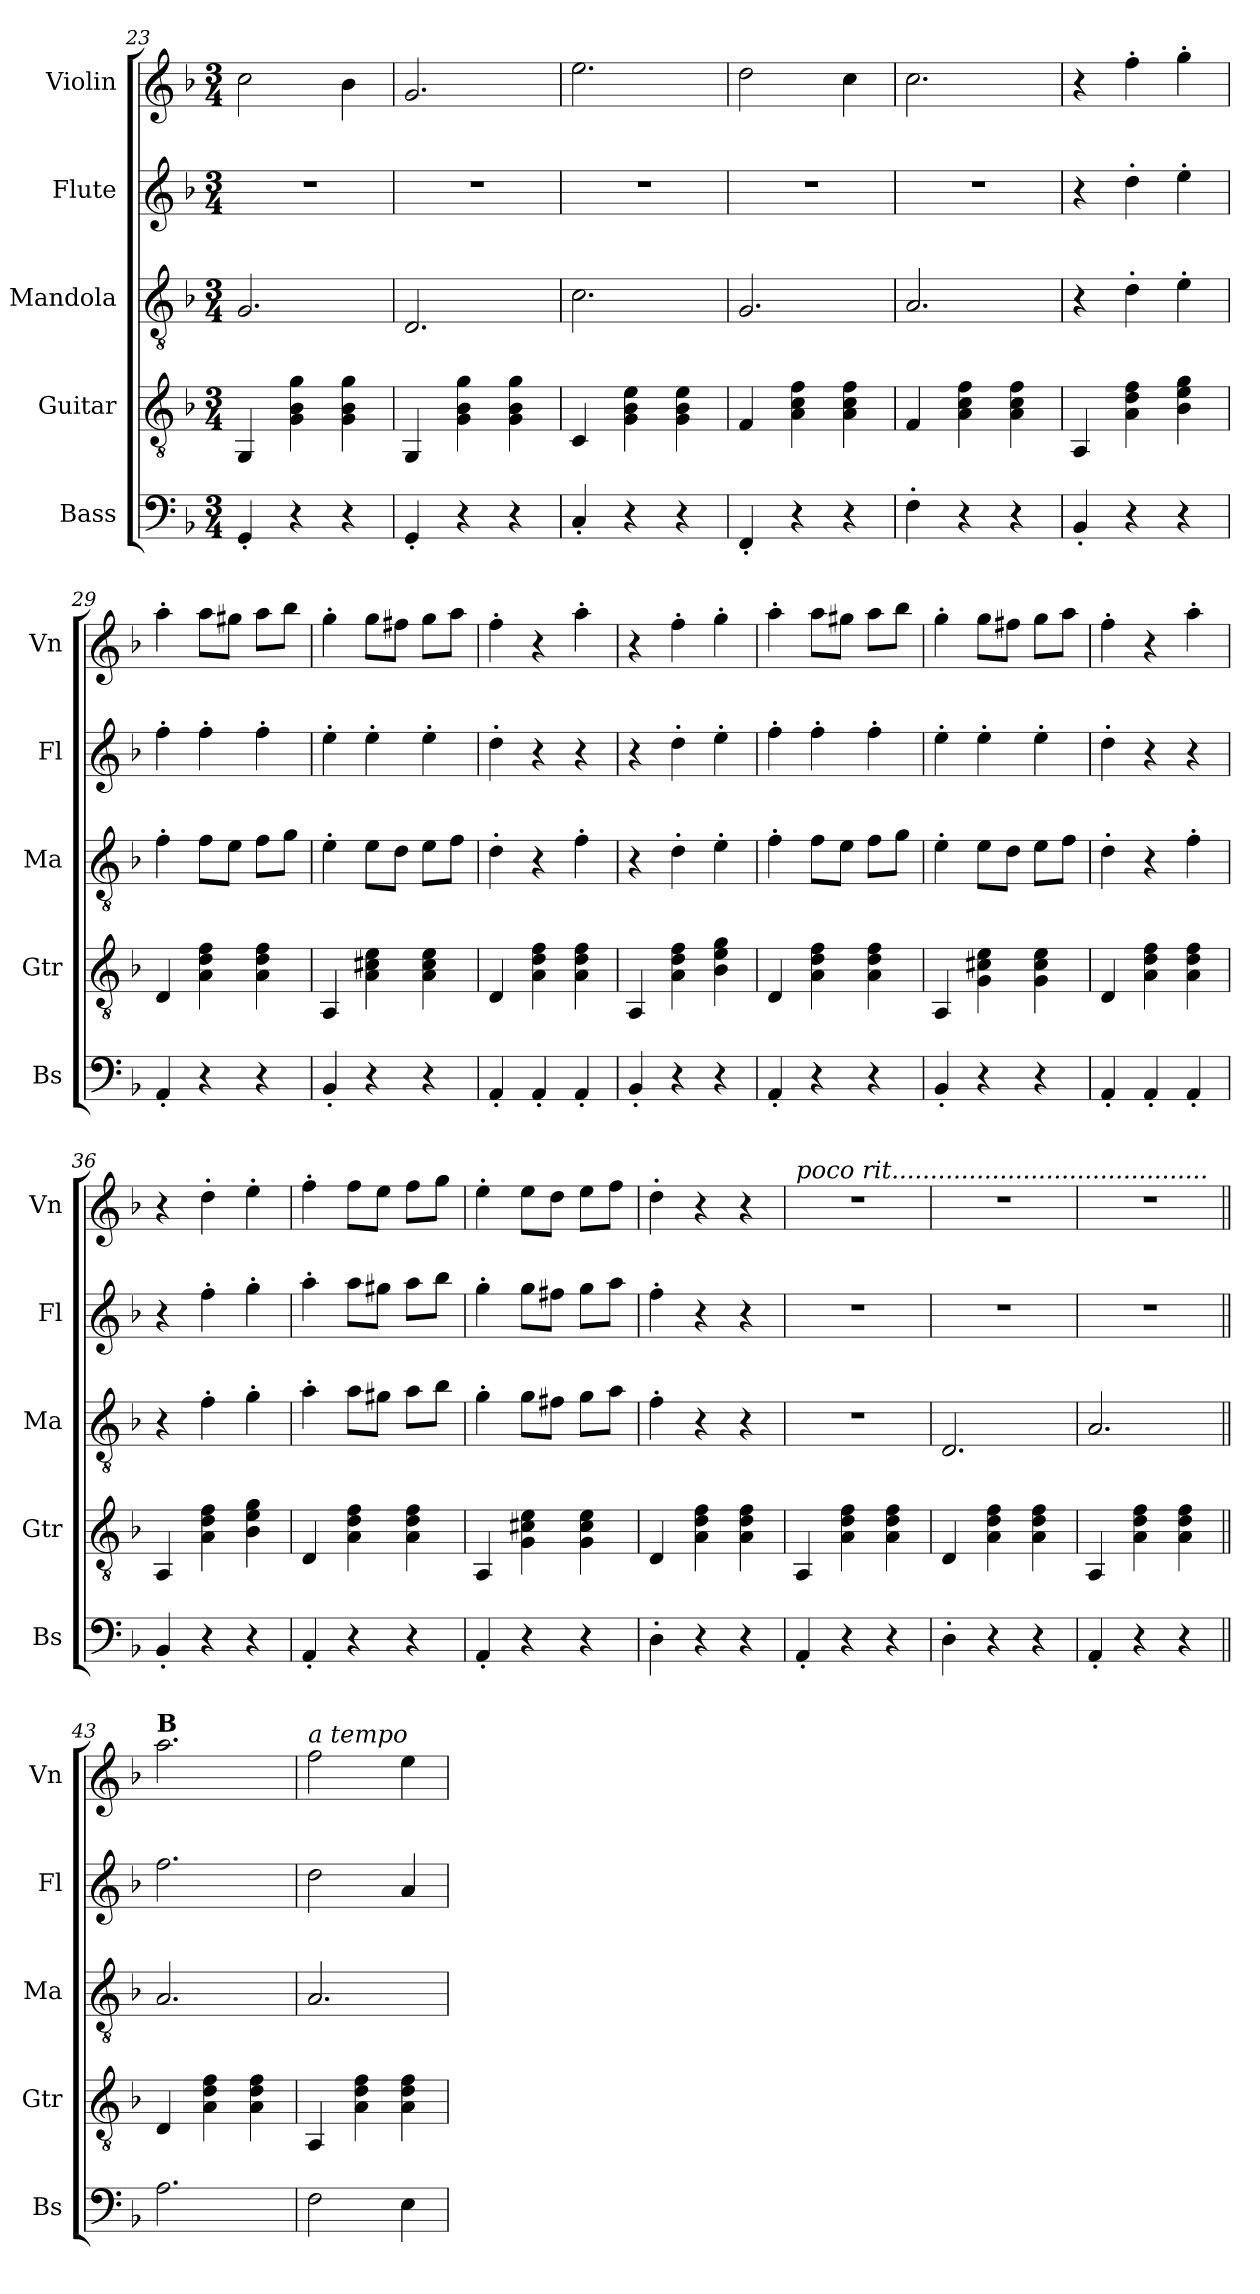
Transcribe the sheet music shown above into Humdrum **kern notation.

**kern	**kern	**kern	**kern	**kern
*part5	*part4	*part3	*part2	*part1
*staff5	*staff4	*staff3	*staff2	*staff1
*I"Bass	*I"Guitar	*I"Mandola	*I"Flute	*I"Violin
*I'Bs	*I'Gtr	*I'Ma	*I'Fl	*I'Vn
*clefF4	*clefGv2	*clefGv2	*clefG2	*clefG2
*ITrd7c12	*	*	*	*
*k[b-]	*k[b-]	*k[b-]	*k[b-]	*k[b-]
*M3/4	*M3/4	*M3/4	*M3/4	*M3/4
=23	=23	=23	=23	=23
4GGG'/	4GG/	2.G/	2.r	2cc\
4r	4G\ 4B-\ 4g\	.	.	.
4r	4G\ 4B-\ 4g\	.	.	4b-\
=24	=24	=24	=24	=24
4GGG'/	4GG/	2.D/	2.r	2.g/
4r	4G\ 4B-\ 4g\	.	.	.
4r	4G\ 4B-\ 4g\	.	.	.
=25	=25	=25	=25	=25
4CC'/	4C/	2.c\	2.r	2.ee\
4r	4G\ 4B-\ 4e\	.	.	.
4r	4G\ 4B-\ 4e\	.	.	.
=26	=26	=26	=26	=26
4FFF'/	4F/	2.G/	2.r	2dd\
4r	4A\ 4c\ 4f\	.	.	.
4r	4A\ 4c\ 4f\	.	.	4cc\
=27	=27	=27	=27	=27
4FF'\	4F/	2.A/	2.r	2.cc\
4r	4A\ 4c\ 4f\	.	.	.
4r	4A\ 4c\ 4f\	.	.	.
!!LO:PB:g=z
=28	=28	=28	=28	=28
4BBB-'/	4AA/	4r	4r	4r
4r	4A\ 4d\ 4f\	4d'\	4dd'\	4ff'\
4r	4B-\ 4e\ 4g\	4e'\	4ee'\	4gg'\
=29	=29	=29	=29	=29
4AAA'/	4D/	4f'\	4ff'\	4aa'\
4r	4A\ 4d\ 4f\	8f\L	4ff'\	8aa\L
.	.	8e\J	.	8gg#X\J
4r	4A\ 4d\ 4f\	8f\L	4ff'\	8aa\L
.	.	8g\J	.	8bb-\J
=30	=30	=30	=30	=30
4BBB-'/	4AA/	4e'\	4ee'\	4gg'\
4r	4A\ 4c#X\ 4e\	8e\L	4ee'\	8gg\L
.	.	8d\J	.	8ff#X\J
4r	4A\ 4c#\ 4e\	8e\L	4ee'\	8gg\L
.	.	8f\J	.	8aa\J
=31	=31	=31	=31	=31
4AAA'/	4D/	4d'\	4dd'\	4ff'\
4AAA'/	4A\ 4d\ 4f\	4r	4r	4r
4AAA'/	4A\ 4d\ 4f\	4f'\	4r	4aa'\
=32	=32	=32	=32	=32
4BBB-'/	4AA/	4r	4r	4r
4r	4A\ 4d\ 4f\	4d'\	4dd'\	4ff'\
4r	4B-\ 4e\ 4g\	4e'\	4ee'\	4gg'\
=33	=33	=33	=33	=33
4AAA'/	4D/	4f'\	4ff'\	4aa'\
4r	4A\ 4d\ 4f\	8f\L	4ff'\	8aa\L
.	.	8e\J	.	8gg#X\J
4r	4A\ 4d\ 4f\	8f\L	4ff'\	8aa\L
.	.	8g\J	.	8bb-\J
=34	=34	=34	=34	=34
4BBB-'/	4AA/	4e'\	4ee'\	4gg'\
4r	4G\ 4c#X\ 4e\	8e\L	4ee'\	8gg\L
.	.	8d\J	.	8ff#X\J
4r	4G\ 4c#\ 4e\	8e\L	4ee'\	8gg\L
.	.	8f\J	.	8aa\J
!!LO:LB:g=z
=35	=35	=35	=35	=35
4AAA'/	4D/	4d'\	4dd'\	4ff'\
4AAA'/	4A\ 4d\ 4f\	4r	4r	4r
4AAA'/	4A\ 4d\ 4f\	4f'\	4r	4aa'\
=36	=36	=36	=36	=36
4BBB-'/	4AA/	4r	4r	4r
4r	4A\ 4d\ 4f\	4f'\	4ff'\	4dd'\
4r	4B-\ 4e\ 4g\	4g'\	4gg'\	4ee'\
=37	=37	=37	=37	=37
4AAA'/	4D/	4a'\	4aa'\	4ff'\
4r	4A\ 4d\ 4f\	8a\L	8aa\L	8ff\L
.	.	8g#X\J	8gg#X\J	8ee\J
4r	4A\ 4d\ 4f\	8a\L	8aa\L	8ff\L
.	.	8b-\J	8bb-\J	8gg\J
=38	=38	=38	=38	=38
4AAA'/	4AA/	4g'\	4gg'\	4ee'\
4r	4G\ 4c#X\ 4e\	8g\L	8gg\L	8ee\L
.	.	8f#X\J	8ff#X\J	8dd\J
4r	4G\ 4c#\ 4e\	8g\L	8gg\L	8ee\L
.	.	8a\J	8aa\J	8ff\J
=39	=39	=39	=39	=39
*	*	*	*	*MM162
4DD'\	4D/	4f'\	4ff'\	4dd'\
4r	4A\ 4d\ 4f\	4r	4r	4r
4r	4A\ 4d\ 4f\	4r	4r	4r
=40	=40	=40	=40	=40
!	!	!	!	!LO:TX:a:i:t=poco rit.........................................
4AAA'/	4AA/	2.r	2.r	2.r
4r	4A\ 4d\ 4f\	.	.	.
4r	4A\ 4d\ 4f\	.	.	.
=41	=41	=41	=41	=41
4DD'\	4D/	2.D/	2.r	2.r
4r	4A\ 4d\ 4f\	.	.	.
4r	4A\ 4d\ 4f\	.	.	.
=42	=42	=42	=42	=42
4AAA'/	4AA/	2.A/	2.r	2.r
4r	4A\ 4d\ 4f\	.	.	.
4r	4A\ 4d\ 4f\	.	.	.
!!LO:LB:g=z
=43||	=43||	=43||	=43||	=43||
!	!	!	!	!LO:TX:a:B:t=B
2.AA\	4D/	2.A/	2.ff\	2.aa\
.	4A\ 4d\ 4f\	.	.	.
.	4A\ 4d\ 4f\	.	.	.
=44	=44	=44	=44	=44
*	*	*	*	*MM180
!	!	!	!	!LO:TX:a:i:t=a tempo
2FF\	4AA/	2.A/	2dd\	2ff\
.	4A\ 4d\ 4f\	.	.	.
4EE\	4A\ 4d\ 4f\	.	4a/	4ee\
=	=	=	=	=
*-	*-	*-	*-	*-
